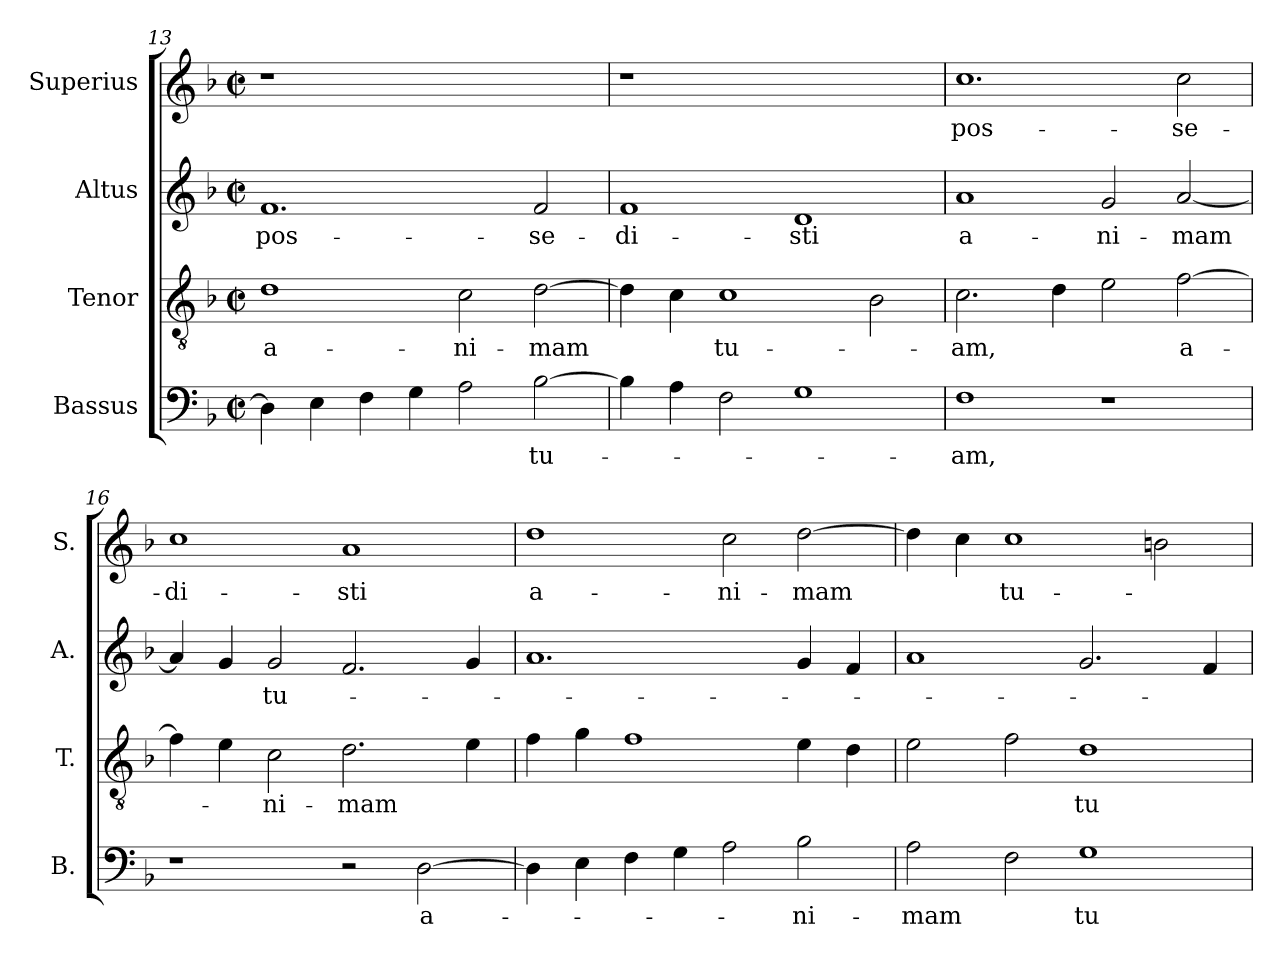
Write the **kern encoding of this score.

**kern	**text	**kern	**text	**kern	**text	**kern	**text
*part4	*part4	*part3	*part3	*part2	*part2	*part1	*part1
*staff4	*staff4	*staff3	*staff3	*staff2	*staff2	*staff1	*staff1
*I"Bassus	*	*I"Tenor	*	*I"Altus	*	*I"Superius	*
*I'B.	*	*I'T.	*	*I'A.	*	*I'S.	*
*clefF4	*	*clefGv2	*	*clefG2	*	*clefG2	*
*	*	*ITrd7c12	*	*	*	*	*
*k[b-]	*	*k[b-]	*	*k[b-]	*	*k[b-]	*
*F:	*	*F:	*	*F:	*	*F:	*
*M2/2	*	*M2/2	*	*M2/2	*	*M2/2	*
*met(c|)	*	*met(c|)	*	*met(c|)	*	*met(c|)	*
=13	=13	=13	=13	=13	=13	=13	=13
!	!	!	!LO:LY:b:color=#000000	!	!	!	!
!	!	!	!	!	!LO:LY:b:color=#000000	!LO:N:vis=1	!
4Di\]	.	1Di	a-	1.fi	pos-	1r	.
4Ei\	.	.	.	.	.	.	.
4Fi\	.	.	.	.	.	.	.
4Gi\	.	.	.	.	.	.	.
!	!	!	!LO:LY:b:color=#000000	!	!	!	!
2Ai\	.	2Ci\	-ni-	.	.	1ryy	.
!	!LO:LY:b:color=#000000	!	!	!	!	!	!
!	!	!	!LO:LY:b:color=#000000	!	!	!	!
!	!	!	!	!	!LO:LY:b:color=#000000	!	!
[>2B-i\	tu-	[>2Di\	-mam	2fi/	-se-	.	.
=14	=14	=14	=14	=14	=14	=14	=14
!	!	!	!	!	!LO:LY:b:color=#000000	!LO:N:vis=1	!
4B-i\]	.	4Di\]	.	1fi	-di-	1r	.
4Ai\	.	4Ci\	.	.	.	.	.
!	!	!	!LO:LY:b:color=#000000	!	!	!	!
2Fi\	.	1Ci	tu-	.	.	.	.
!	!	!	!	!	!LO:LY:b:color=#000000	!	!
1Gi	.	.	.	1di	-sti	1ryy	.
.	.	2BB-i\	.	.	.	.	.
=15	=15	=15	=15	=15	=15	=15	=15
!	!LO:LY:b:color=#000000	!	!	!	!	!	!
!	!	!	!LO:LY:b:color=#000000	!	!	!	!
!	!	!	!	!	!LO:LY:b:color=#000000	!	!
!	!	!	!	!	!	!	!LO:LY:b:color=#000000
1Fi	-am,	2.Ci\	-am,	1ai	a-	1.cci	pos-
.	.	4Di\	.	.	.	.	.
!	!	!	!	!	!LO:LY:b:color=#000000	!	!
1r	.	2Ei\	.	2gi/	-ni-	.	.
!	!	!	!LO:LY:b:color=#000000	!	!	!	!
!	!	!	!	!	!LO:LY:b:color=#000000	!	!
!	!	!	!	!	!	!	!LO:LY:b:color=#000000
.	.	[>2Fi\	a-	[<2ai/	-mam	2cci\	-se-
=16	=16	=16	=16	=16	=16	=16	=16
!	!	!	!	!	!	!	!LO:LY:b:color=#000000
1r	.	4Fi\]	.	4ai/]	.	1cci	-di-
.	.	4Ei\	.	4gi/	.	.	.
!	!	!	!LO:LY:b:color=#000000	!	!	!	!
!	!	!	!	!	!LO:LY:b:color=#000000	!	!
.	.	2Ci\	-ni-	2gi/	tu-	.	.
!	!	!	!LO:LY:b:color=#000000	!	!	!	!
!	!	!	!	!	!	!	!LO:LY:b:color=#000000
2r	.	2.Di\	-mam	2.fi/	.	1ai	-sti
!	!LO:LY:b:color=#000000	!	!	!	!	!	!
[>2Di\	a-	.	.	.	.	.	.
.	.	4Ei\	.	4gi/	.	.	.
=17	=17	=17	=17	=17	=17	=17	=17
!	!	!	!	!	!	!	!LO:LY:b:color=#000000
4Di\]	.	4Fi\	.	1.ai	.	1ddi	a-
4Ei\	.	4Gi\	.	.	.	.	.
4Fi\	.	1Fi	.	.	.	.	.
4Gi\	.	.	.	.	.	.	.
!	!	!	!	!	!	!	!LO:LY:b:color=#000000
2Ai\	.	.	.	.	.	2cci\	-ni-
!	!LO:LY:b:color=#000000	!	!	!	!	!	!
!	!	!	!	!	!	!	!LO:LY:b:color=#000000
2B-i\	-ni-	4Ei\	.	4gi/	.	[>2ddi\	-mam
.	.	4Di\	.	4fi/	.	.	.
!!LO:LB:g=z
=18	=18	=18	=18	=18	=18	=18	=18
!	!LO:LY:b:color=#000000	!	!	!	!	!	!
2Ai\	-mam	2Ei\	.	1ai	.	4ddi\]	.
.	.	.	.	.	.	4cci\	.
!	!	!	!	!	!	!	!LO:LY:b:color=#000000
2Fi\	.	2Fi\	.	.	.	1cci	tu-
!	!LO:LY:b:color=#000000	!	!	!	!	!	!
!	!	!	!LO:LY:b:color=#000000	!	!	!	!
1Gi	tu-	1Di	tu-	2.gi/	.	.	.
.	.	.	.	.	.	2bni\	.
.	.	.	.	4fi/	.	.	.
=	=	=	=	=	=	=	=
*-	*-	*-	*-	*-	*-	*-	*-
